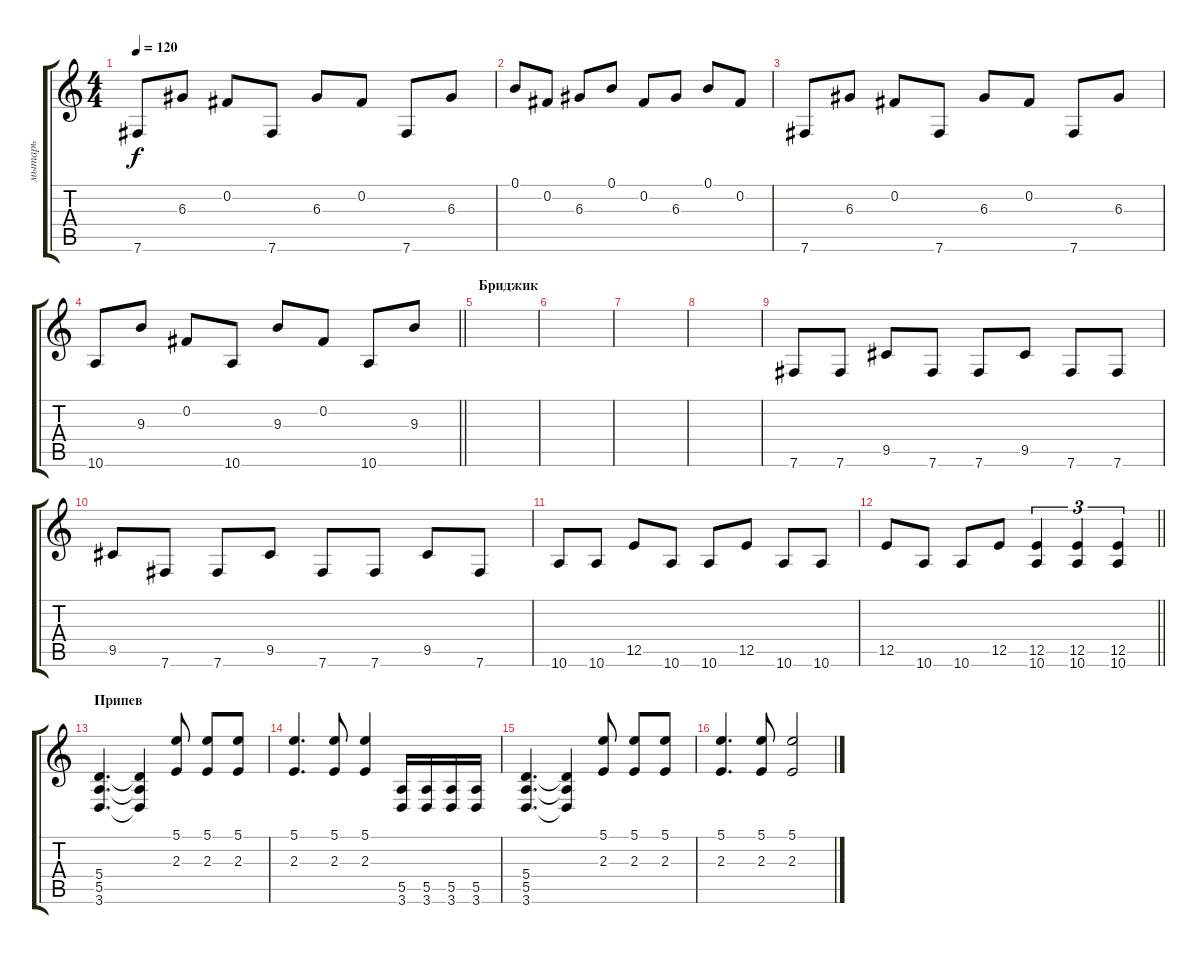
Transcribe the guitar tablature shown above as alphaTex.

\track ("мытарь" "мытарь") {instrument distortionguitar}
\staff {score tabs}
\tuning (B3 Gb3 D3 A2 E2 B1) {hide}
\ts (4 4)
\tempo 120
\clef g2
\ks c
7.6.8{dy f} 6.3.8 0.2.8 7.6.8 6.3.8 0.2.8 7.6.8 6.3.8 |
0.1.8 0.2.8 6.3.8 0.1.8 0.2.8 6.3.8 0.1.8 0.2.8 |
7.6.8 6.3.8 0.2.8 7.6.8 6.3.8 0.2.8 7.6.8 6.3.8 |
\barLineRight lightlight
10.6.8 9.3.8 0.2.8 10.6.8 9.3.8 0.2.8 10.6.8 9.3.8 |
\section ("" "Бриджик")
|
|
|
|
7.6.8 7.6.8 9.5.8 7.6.8 7.6.8 9.5.8 7.6.8 7.6.8 |
9.5.8 7.6.8 7.6.8 9.5.8 7.6.8 7.6.8 9.5.8 7.6.8 |
10.6.8 10.6.8 12.5.8 10.6.8 10.6.8 12.5.8 10.6.8 10.6.8 |
\barLineRight lightlight
12.5.8 10.6.8 10.6.8 12.5.8 (12.5 10.6).4{tu (3 2) instrument distortionguitar} (12.5 10.6).4{tu (3 2)} (12.5 10.6).4{tu (3 2)} |
\section ("" "Припев")
(5.4 5.5 3.6).4{d} (5.4{t} 5.5{t} 3.6{t}).4 (5.1 2.3).8 (5.1 2.3).8 (5.1 2.3).8 |
(5.1 2.3).4{d} (5.1 2.3).8 (5.1 2.3).4 (5.5 3.6).16 (5.5 3.6).16 (5.5 3.6).16 (5.5 3.6).16 |
(5.4 5.5 3.6).4{d} (5.4{t} 5.5{t} 3.6{t}).4 (5.1 2.3).8 (5.1 2.3).8 (5.1 2.3).8 |
(5.1 2.3).4{d} (5.1 2.3).8 (5.1 2.3).2
